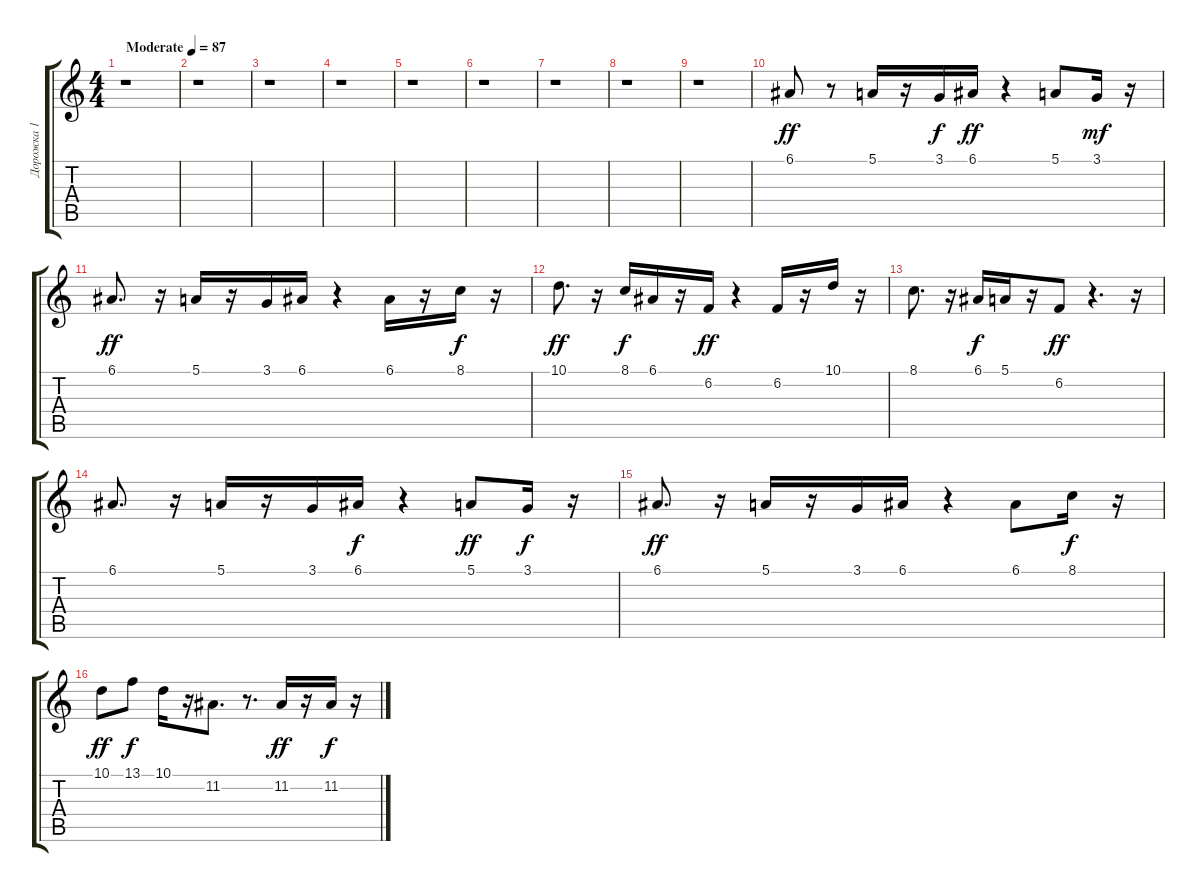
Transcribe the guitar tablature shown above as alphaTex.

\track ("Дорожка 1" "Дорожка 1") {instrument lead1square}
\staff {score tabs}
\tuning (E4 B3 G3 D3 A2 E2) {hide}
\ts (4 4)
\tempo (87 "Moderate")
\clef g2
\ks c
r.1{dy ff instrument lead1square} |
r.1 |
r.1 |
r.1 |
r.1 |
r.1 |
r.1 |
r.1 |
r.1 |
6.1.8 r.8 5.1.16 r.16 3.1.16{dy f} 6.1.16{dy ff} r.4 5.1.8 3.1.16{dy mf} r.16 |
6.1.8{d dy ff} r.16 5.1.16 r.16 3.1.16 6.1.16 r.4 6.1.16 r.16 8.1.16{dy f} r.16 |
10.1.8{d dy ff} r.16 8.1.16{dy f} 6.1.16 r.16 6.2.16{dy ff} r.4 6.2.16 r.16 10.1.16 r.16 |
8.1.8{d} r.16 6.1.16{dy f} 5.1.16 r.16 6.2.8{dy ff} r.4{d} r.16 |
6.1.8{d} r.16 5.1.16 r.16 3.1.16 6.1.16{dy f} r.4 5.1.8{dy ff} 3.1.16{dy f} r.16 |
6.1.8{d dy ff} r.16 5.1.16 r.16 3.1.16 6.1.16 r.4 6.1.8 8.1.16{dy f} r.16 |
10.1.8{dy ff} 13.1.8{dy f} 10.1.16 r.16 11.2.8{d} r.8{d} 11.2.16{dy ff} r.16 11.2.16{dy f} r.16
